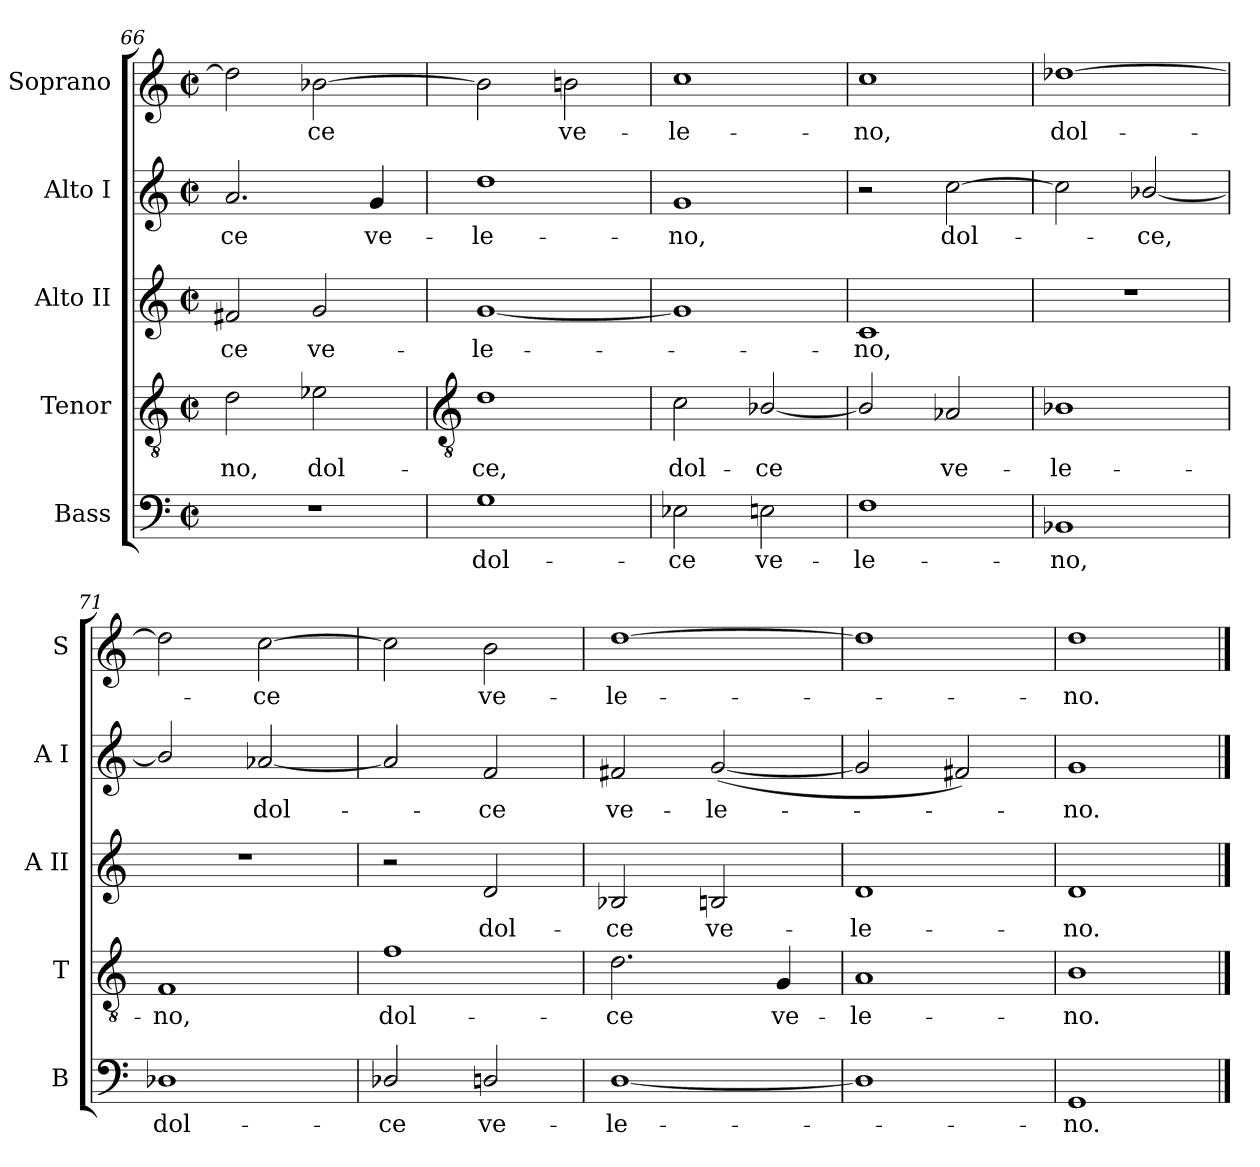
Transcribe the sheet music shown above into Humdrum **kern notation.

**kern	**text	**kern	**text	**kern	**text	**kern	**text	**kern	**text
*part5	*part5	*part4	*part4	*part3	*part3	*part2	*part2	*part1	*part1
*staff5	*staff5	*staff4	*staff4	*staff3	*staff3	*staff2	*staff2	*staff1	*staff1
*I"Bass	*	*I"Tenor	*	*I"Alto II	*	*I"Alto I	*	*I"Soprano	*
*I'B	*	*I'T	*	*I'A II	*	*I'A I	*	*I'S	*
*clefF4	*	*clefGv2	*	*clefG2	*	*clefG2	*	*clefG2	*
*k[]	*	*k[]	*	*k[]	*	*k[]	*	*k[]	*
*C:	*	*C:	*	*C:	*	*C:	*	*C:	*
*M2/2	*	*M2/2	*	*M2/2	*	*M2/2	*	*M2/2	*
*met(c|)	*	*met(c|)	*	*met(c|)	*	*met(c|)	*	*met(c|)	*
=66	=66	=66	=66	=66	=66	=66	=66	=66	=66
!	!	!	!LO:LY:b	!	!LO:LY:b	!	!LO:LY:b	!	!
1r	.	2d	-no,	2f#X	-ce	2.a	-ce	2dd]	.
!	!	!	!LO:LY:b	!	!LO:LY:b	!	!	!	!LO:LY:b
.	.	2e-X	dol-	2g	ve-	.	.	[2b-X	ce
!	!	!	!	!	!	!	!LO:LY:b	!	!
.	.	.	.	.	.	4g	ve-	.	.
!!LO:LB:g=z
=67	=67	=67	=67	=67	=67	=67	=67	=67	=67
*	*	*clefGv2	*	*	*	*	*	*	*
!	!LO:LY:b	!	!LO:LY:b	!	!LO:LY:b	!	!LO:LY:b	!	!
1G	dol-	1d	-ce,	[1g	-le-	1dd	-le-	2b-]	.
!	!	!	!	!	!	!	!	!	!LO:LY:b
.	.	.	.	.	.	.	.	2bn	ve-
=68	=68	=68	=68	=68	=68	=68	=68	=68	=68
!	!LO:LY:b	!	!LO:LY:b	!	!	!	!LO:LY:b	!	!LO:LY:b
2E-X	-ce	2c	dol-	1g]	.	1g	-no,	1cc	-le-
!	!LO:LY:b	!	!LO:LY:b	!	!	!	!	!	!
2En	ve-	[2B-X/	-ce	.	.	.	.	.	.
=69	=69	=69	=69	=69	=69	=69	=69	=69	=69
!	!LO:LY:b	!	!	!	!LO:LY:b	!	!	!	!LO:LY:b
1F	-le-	2B-/]	.	1c	no,	2r	.	1cc	-no,
!	!	!	!LO:LY:b	!	!	!	!LO:LY:b	!	!
.	.	2A-X	ve-	.	.	[2cc	dol-	.	.
=70	=70	=70	=70	=70	=70	=70	=70	=70	=70
!	!LO:LY:b	!	!LO:LY:b	!	!	!	!	!	!LO:LY:b
1BB-X	-no,	1B-X	-le-	1r	.	2cc]	.	[1dd-X	dol-
!	!	!	!	!	!	!	!LO:LY:b	!	!
.	.	.	.	.	.	[2b-X/	ce,	.	.
=71	=71	=71	=71	=71	=71	=71	=71	=71	=71
!	!LO:LY:b	!	!LO:LY:b	!	!	!	!	!	!
1D-X	dol-	1F	-no,	1r	.	2b-/]	.	2dd-]	.
!	!	!	!	!	!	!	!LO:LY:b	!	!LO:LY:b
.	.	.	.	.	.	[2a-X	dol-	[2cc	ce
=72	=72	=72	=72	=72	=72	=72	=72	=72	=72
!	!LO:LY:b	!	!LO:LY:b	!	!	!	!	!	!
2D-X/	-ce	1f	dol-	2r	.	2a-]	.	2cc]	.
!	!LO:LY:b	!	!	!	!LO:LY:b	!	!LO:LY:b	!	!LO:LY:b
2Dn/	ve-	.	.	2d	dol-	2f	ce	2b	ve-
=73	=73	=73	=73	=73	=73	=73	=73	=73	=73
!	!LO:LY:b	!	!LO:LY:b	!	!LO:LY:b	!	!LO:LY:b	!	!LO:LY:b
[1D/	-le-	2.d	-ce	2B-X	-ce	2f#X	ve-	[1dd	-le-
!	!	!	!	!	!LO:LY:b	!	!LO:LY:b	!	!
.	.	.	.	2Bn	ve-	(<[2g	-le-	.	.
!	!	!	!LO:LY:b	!	!	!	!	!	!
.	.	4G	ve-	.	.	.	.	.	.
=74	=74	=74	=74	=74	=74	=74	=74	=74	=74
!	!	!	!LO:LY:b	!	!LO:LY:b	!	!	!	!
1D]	.	1A	-le-	1d	-le-	2g]	.	1dd]	.
.	.	.	.	.	.	2f#X)	.	.	.
=75	=75	=75	=75	=75	=75	=75	=75	=75	=75
!	!LO:LY:b	!	!LO:LY:b	!	!LO:LY:b	!	!LO:LY:b	!	!LO:LY:b
1GG	no.	1B	-no.	1d	-no.	1g	no.	1dd	no.
==	==	==	==	==	==	==	==	==	==
*-	*-	*-	*-	*-	*-	*-	*-	*-	*-
